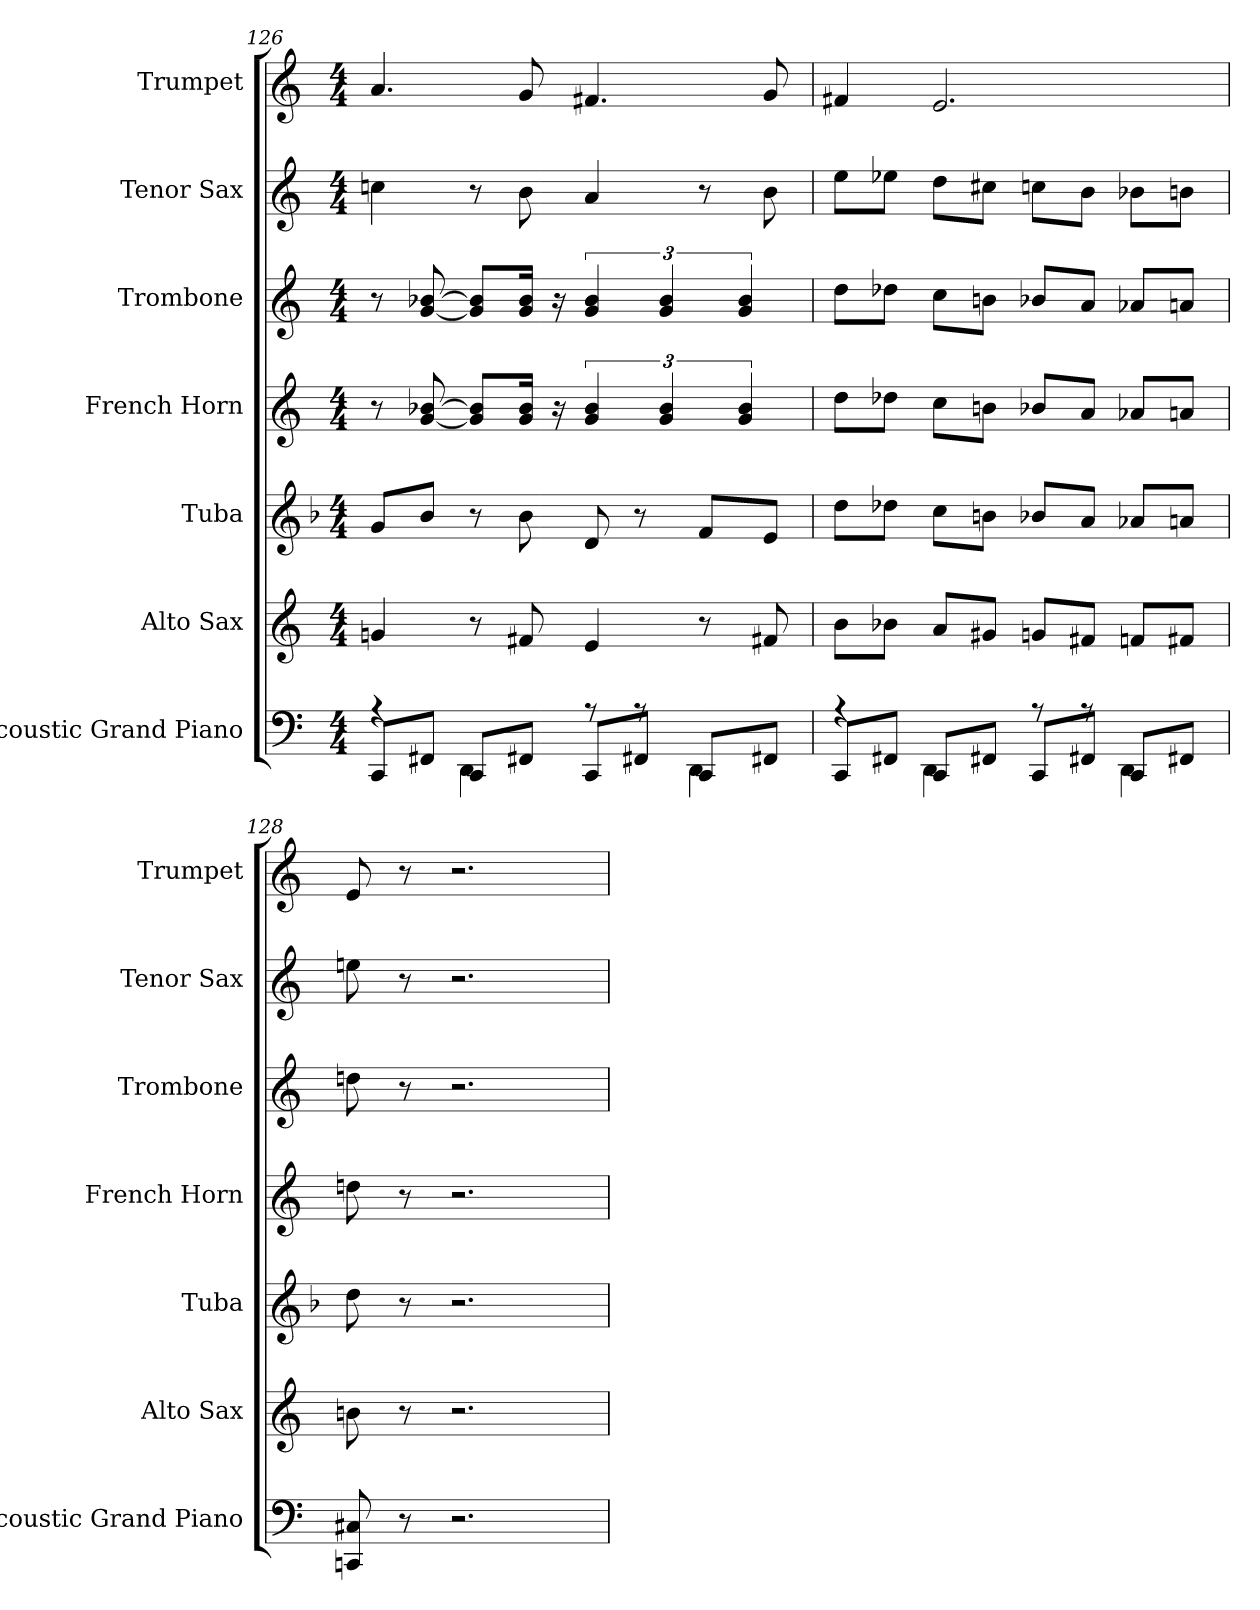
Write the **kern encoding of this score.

**kern	**kern	**kern	**kern	**kern	**kern	**kern
*part7	*part6	*part5	*part4	*part3	*part2	*part1
*staff7	*staff6	*staff5	*staff4	*staff3	*staff2	*staff1
*I"Acoustic Grand Piano	*I"Alto Sax	*I"Tuba	*I"French Horn	*I"Trombone	*I"Tenor Sax	*I"Trumpet
*I'Acoustic Grand Piano	*I'Alto Sax	*I'Tuba	*I'French Horn	*I'Trombone	*I'Tenor Sax	*I'Trumpet
*clefF4	*clefG2	*clefG2	*clefG2	*clefG2	*clefG2	*clefG2
*	*ITrd-2c-3	*ITrd15c26	*ITrd8c14	*ITrd8c14	*ITrd1c2	*ITrd1c2
*	*	*k[b-]	*	*	*	*
*M4/4	*M4/4	*M4/4	*M4/4	*M4/4	*M4/4	*M4/4
=126	=126	=126	=126	=126	=126	=126
*^	*	*	*	*	*	*
8CCL	4rG	4b-	8GGL	8r	8r	4b-	4.g
8FF#XJ	.	.	8BB-J	[8G [8B-	[8G [8B-	.	.
8CCL	4DD	8r	8r	8G] 8B-]L	8G] 8B-]L	8r	.
8FF#XJ	.	8an	8BB-	16G 16B-Jk	16G 16B-Jk	8a	8f
.	.	.	.	16r	16r	.	.
8CCL	8rG	4g	8DD	6G 6B-	6G 6B-	4g	4.en
8FF#XJ	8rG	.	8r	.	.	.	.
.	.	.	.	6G 6B-	6G 6B-	.	.
8CCL	4DD	8r	8FFL	.	.	8r	.
.	.	.	.	6G 6B-	6G 6B-	.	.
8FF#XJ	.	8an	8EEJ	.	.	8a	8f
=127	=127	=127	=127	=127	=127	=127	=127
8CCL	4rG	8ddL	8DL	8dL	8dL	8ddL	4en
8FF#XJ	.	8dd-XJ	8D-XJ	8d-XJ	8d-XJ	8dd-XJ	.
8CCL	4DD	8ccL	8CL	8cL	8cL	8ccL	2.d
8FF#XJ	.	8bnJ	8BBnJ	8BnJ	8BnJ	8bnJ	.
8CCL	8rG	8b-XL	8BB-XL	8B-XL	8B-XL	8b-XL	.
8FF#XJ	8rG	8anJ	8AAJ	8AJ	8AJ	8aJ	.
8CCL	4DD	8a-XL	8AA-XL	8A-XL	8A-XL	8a-XL	.
8FF#XJ	.	8anJ	8AAnJ	8AnJ	8AnJ	8anJ	.
*v	*v	*	*	*	*	*	*
=128	=128	=128	=128	=128	=128	=128
8CCn 8C#X	8ddn	8D	8dn	8dn	8ddn	8d
8r	8r	8r	8r	8r	8r	8r
2.r	2.r	2.r	2.r	2.r	2.r	2.r
=	=	=	=	=	=	=
*-	*-	*-	*-	*-	*-	*-
